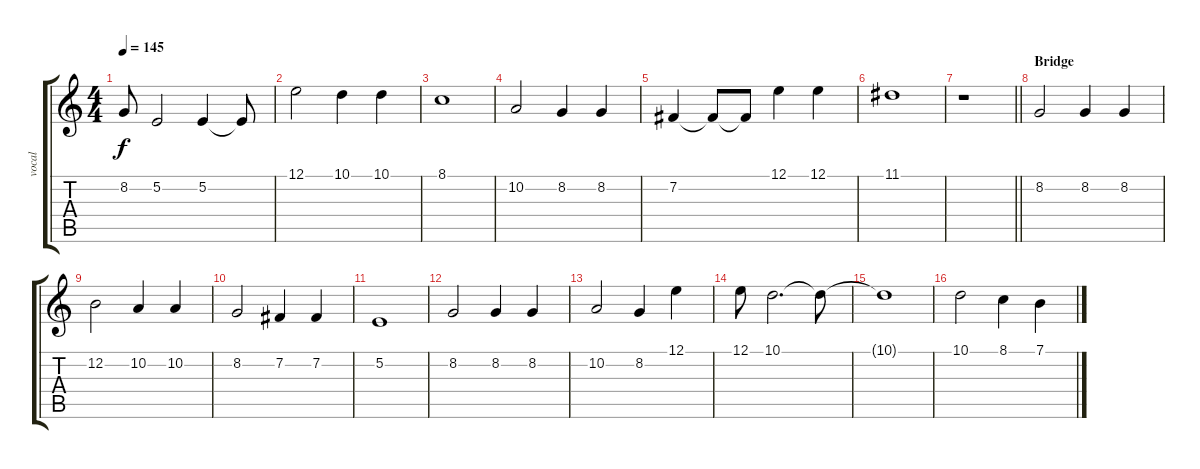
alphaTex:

\track ("vocal" "vocal") {instrument shakuhachi}
\staff {score tabs}
\tuning (E4 B3 G3 D3 A2 E2) {hide}
\ts (4 4)
\tempo 145
\clef g2
\ks c
8.2.8{dy f} 5.2.2 5.2.4 5.2{t}.8 |
12.1.2 10.1.4 10.1.4 |
8.1.1 |
10.2.2 8.2.4 8.2.4 |
7.2.4 7.2{t}.8 7.2{t}.8 12.1.4 12.1.4 |
11.1.1 |
\barLineRight lightlight
r.1 |
\section ("" "Bridge")
8.2.2 8.2.4 8.2.4 |
12.2.2 10.2.4 10.2.4 |
8.2.2 7.2.4 7.2.4 |
5.2.1 |
8.2.2 8.2.4 8.2.4 |
10.2.2 8.2.4 12.1.4 |
12.1.8 10.1.2{d} 10.1{t}.8 |
10.1{t}.1 |
10.1.2 8.1.4 7.1.4
